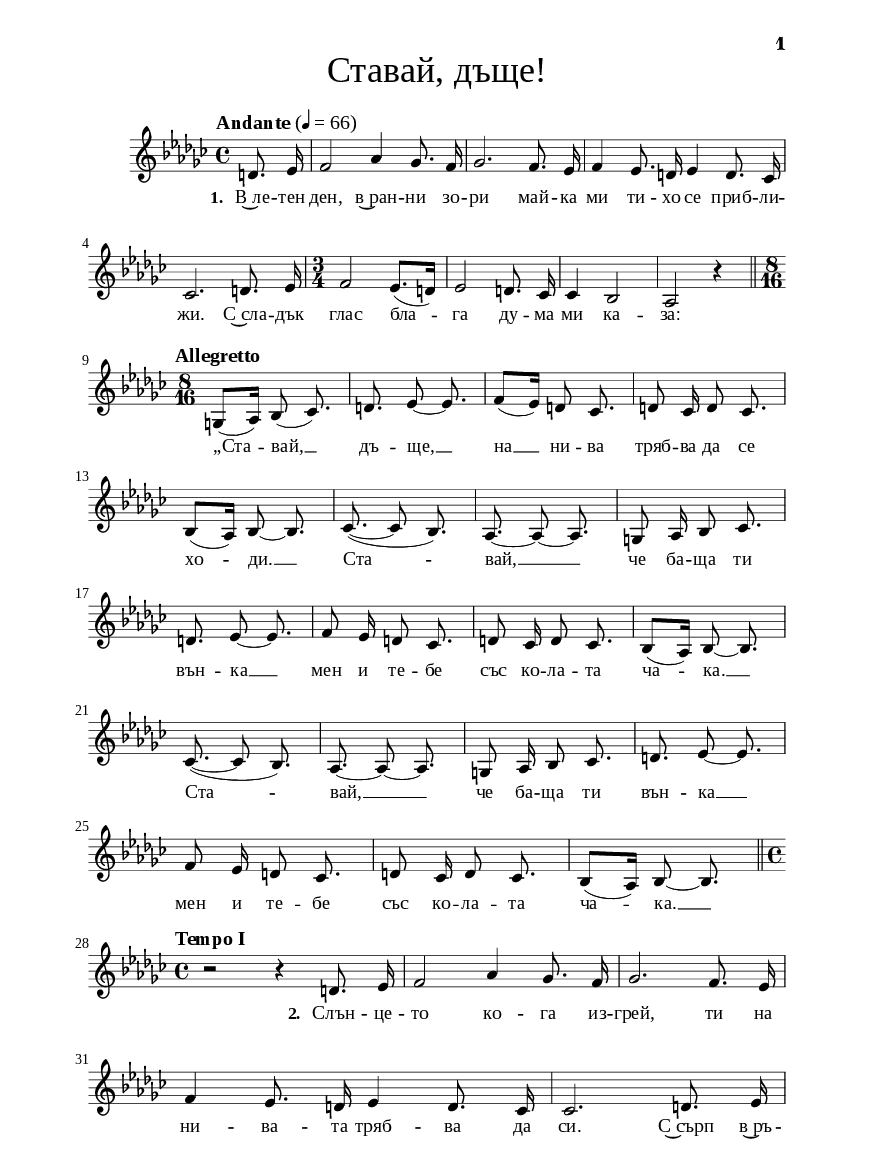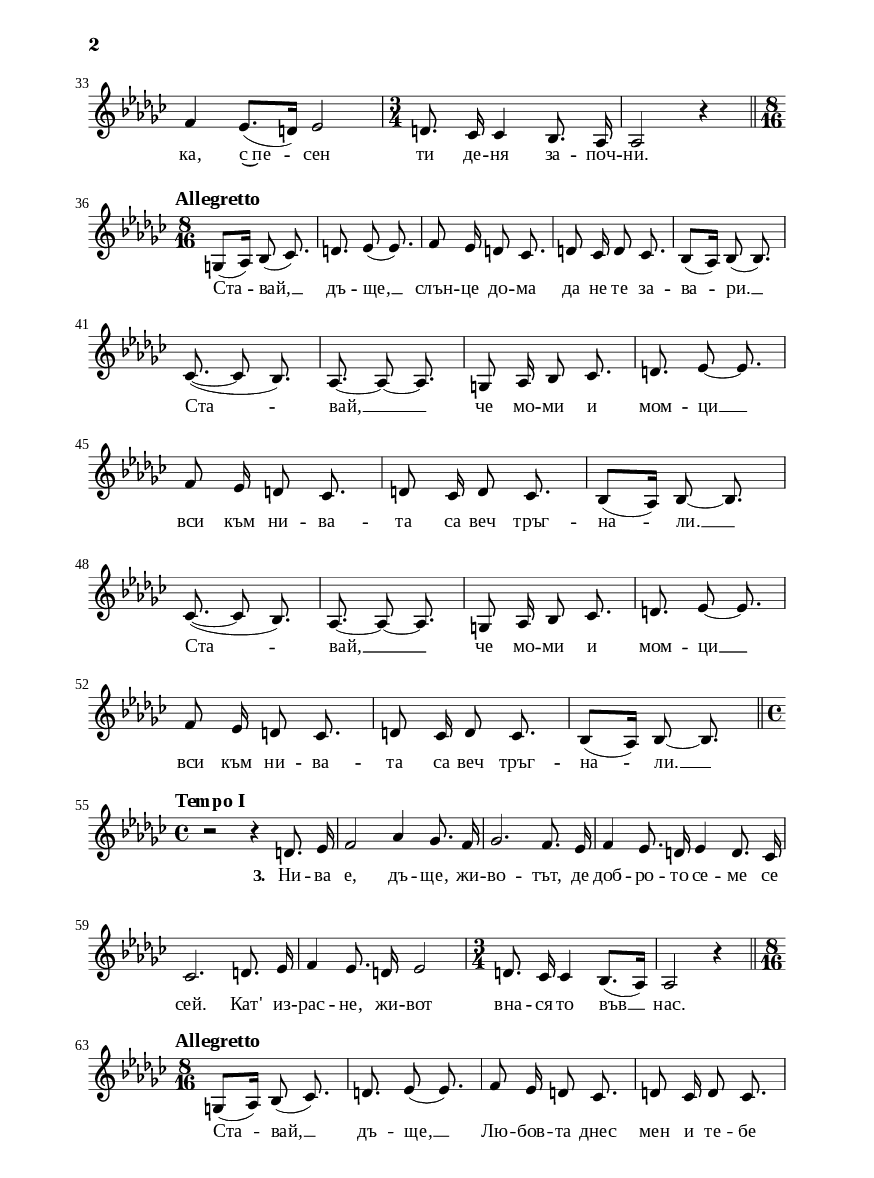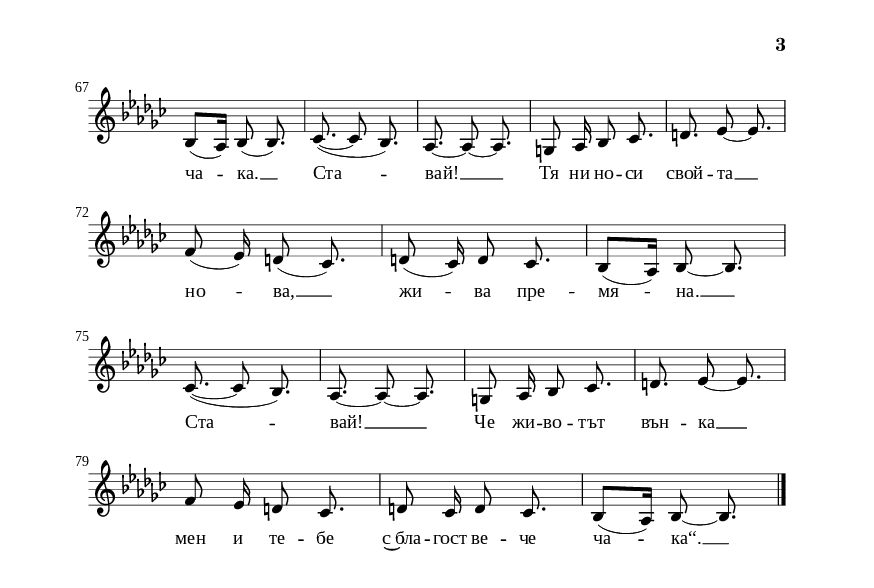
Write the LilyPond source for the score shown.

\version "2.24.4"

% include paper part and global functions
\include "include/globals.ily"

\bookpart {
  \label #'ref142
  \tocItem \markup "Ставай, дъще!"
  \include "include/bookpart-paper.ily"
  \score {
    \include "include/score-layout.ily"
    \new Voice \absolute {
      \clef treble

      \key es \minor

      \time 4/4
      \tempoFunc "Andante" 4 "66"
      \autoBeamOff
      \partial 4
      d'8. es'16 | % 2
      f'2 as'4 ges'8. f'16 | ges'2. f'8.es'16 | f'4 es'8.  d'16  es'4 d'8. ces'16 | \break
      ces'2. d'8. es'16 | \time 3/4 f'2 es'8. [( d'16 )] | % 7
      es'2  d'8. ces'16 | % 8
      ces'4 bes2 | % 9
      as2 r4  \bar "||"  \break
      \time 8/16  |
      \tempo "Allegretto" g8 [( as16 )] bes8 ( ces'8. ) | % 11
      d'8. es'8 ~ es'8. | % 12
      f'8 [( es'16 )] d'8 ces'8. | % 13
      d'8 ces'16 d'8 ces'8. \break | % 14
      bes8 [( as16 )] bes8 ~ bes8. | % 15
      ces'8. ( ~ ces'8 bes8. ) | % 16
      as8. ~ as8 ~ as8. | % 17
      g8 as16 bes8 ces'8. \break | % 18
      d'8. es'8 ~ es'8. | % 19
      f'8 es'16 d'8 ces'8. |
      d'8 ces'16 d'8 ces'8. | % 21
      bes8 [( as16 )] bes8 ~ bes8. \break | % 22
      ces'8. ( ~ ces'8 bes8. ) | % 23
      as8. ~ as8 ~ as8. | % 24
      g8 as16 bes8 ces'8. | % 25
      d'8. es'8 ~ es'8. \break | % 26
      f'8 es'16 d'8 ces'8. | % 27
      d'8 ces'16 d'8 ces'8. | % 28
      bes8 [(as16) ] bes8 ~ bes8. \bar "||" \break
      \tempo "Tempo I"
      \time 4/4 r2 r4 d'8. es'16 | f'2 as'4 ges'8. f'16 |
      ges'2. f'8.es'16 | \break

      f'4 es'8. d'16  es'4 d'8. ces'16 |
      ces'2. d'8. es'16 | \break
      f'4 es'8. [(d'16 ) ]es'2 |
      \time 3/4 d'8. ces'16 ces'4 bes8. as16 | as2 r4 | \bar "||"  \break

      \time 8/16 \tempo "Allegretto" g8 [(as16 )] bes8 (ces'8. ) | d'8. es'8 (es'8.) |

      f'8 es'16  d'8 ces'8. | d'8 ces'16 d'8 ces'8. | bes8 [(as16)] bes8 (bes8.) \break

      ces'8. ( ~ ces'8 bes8. ) |
      as8. ~ as8 ~ as8. | % 24
      g8 as16 bes8 ces'8. | % 25
      d'8. es'8 ~ es'8. \break |
      f'8 es'16 d'8 ces'8. | % 27
      d'8 ces'16 d'8 ces'8. | % 28
      bes8 [( as16 )] bes8 ~ bes8. | \break
      ces'8. ( ~ ces'8 bes8. ) |
      as8. ~ as8 ~ as8. | % 24
      g8 as16 bes8 ces'8. | % 25
      d'8. es'8 ~ es'8. \break |
      f'8 es'16 d'8 ces'8. | % 27
      d'8 ces'16 d'8 ces'8. | % 28
      bes8 [( as16 )] bes8 ~ bes8. | \bar "||"  \break
      \tempo "Tempo I"
      \time 4/4 r2 r4  d'8. es'16 | f'2 as'4 ges'8. f'16 |
      ges'2. f'8.es'16 | f'4 es'8. d'16  es'4 d'8. ces'16 | \break
      ces'2. d'8. es'16 |
      f'4 es'8. d'16  es'2 |
      \time 3/4 d'8. ces'16 ces'4 bes8. [(as16) ] | as2 r4 | \bar "||"
      \time 8/16 \tempo "Allegretto" g8 [(as16 )] bes8 (ces'8. ) | d'8. es'8 (es'8.) |  f'8 es'16 d'8 ces'8. | d'8 ces'16 d'8 ces'8. | \break  bes8 [(as16)] bes8 (bes8.)

      ces'8. ( ~ ces'8 bes8. ) |
      as8. ~ as8 ~ as8. | % 24
      g8 as16 bes8 ces'8. | % 25
      d'8. es'8 ~ es'8. \break |
      f'8 (es'16) d'8 ( ces'8.) | % 27
      d'8 (ces'16) d'8 ces'8. | % 28
      bes8 [( as16 )] bes8 ~ bes8. | \break
      ces'8. ( ~ ces'8 bes8. ) |
      as8. ~ as8 ~ as8. | % 24
      g8 as16 bes8 ces'8. | % 25
      d'8. es'8 ~ es'8. \break |
      f'8 es'16 d'8 ces'8. | % 27
      d'8 ces'16 d'8 ces'8. | % 28
      bes8 [( as16 )] bes8 ~ bes8. | \break \bar "|."
    }


    \addlyrics {
      \set stanza = "1. " В~ле -- тен
      ден, в~ран -- ни зо -- ри май -- ка ми ти -- хо се приб --
      ли -- жи. С~сла -- дък глас бла -- га ду -- ма ми
      ка -- за: „Ста -- вай, __ дъ -- ще, __ на __ ни -- ва
      тряб -- ва да се хо -- ди. __ Ста -- вай, __ че ба --
      ща ти вън -- ка __ мен и те -- бе със ко -- ла --
      та ча -- ка. __ Ста -- вай, __ че ба -- ща ти вън --
      ка __  мен и те -- бе със ко -- ла -- та ча --
      ка. __

      \set stanza = "2. " Слън -- це -- то ко -- га из -- грей,
      ти на ни -- ва -- та тряб -- ва да си.
      С~сърп в~ръ -- ка, с~пе -- сен ти
      де -- ня за -- поч -- ни. Ста -- вай, __ дъ -- ще, __
      слън -- це до -- ма да не те за -- ва -- ри. __
      Ста -- вай, __ че мо -- ми и мом -- ци __ вси към ни -- ва -- та са веч тръг -- на -- ли. __
      Ста -- вай, __ че мо -- ми и мом -- ци __ вси към ни -- ва -- та са веч тръг -- на -- ли. __

      \set stanza = "3. " Ни -- ва е, дъ -- ще, жи -- во -- тът,
      де доб -- ро -- то се -- ме се сей.
      Кат' из -- рас -- не, жи -- вот вна -- ся
      то във __ нас. Ста -- вай, __ дъ -- ще, __
      Лю -- бов -- та днес мен и те -- бе ча -- ка. __
      Ста -- вай! __ Тя ни но -- си
      свой -- та __ но -- ва, __ жи -- ва пре -- мя -- на. __
      Ста -- вай! __ Че жи -- во -- тът вън -- ка __ мен
      и те -- бе с~бла -- гост ве -- че ча -- ка“. __

    }

    \header {
      title = \titleFunc #'ref_desc_13 "Ставай, дъще!" "Stavaj, dăšte!"
    }

    \midi{}



  } % score



} % bookpart
